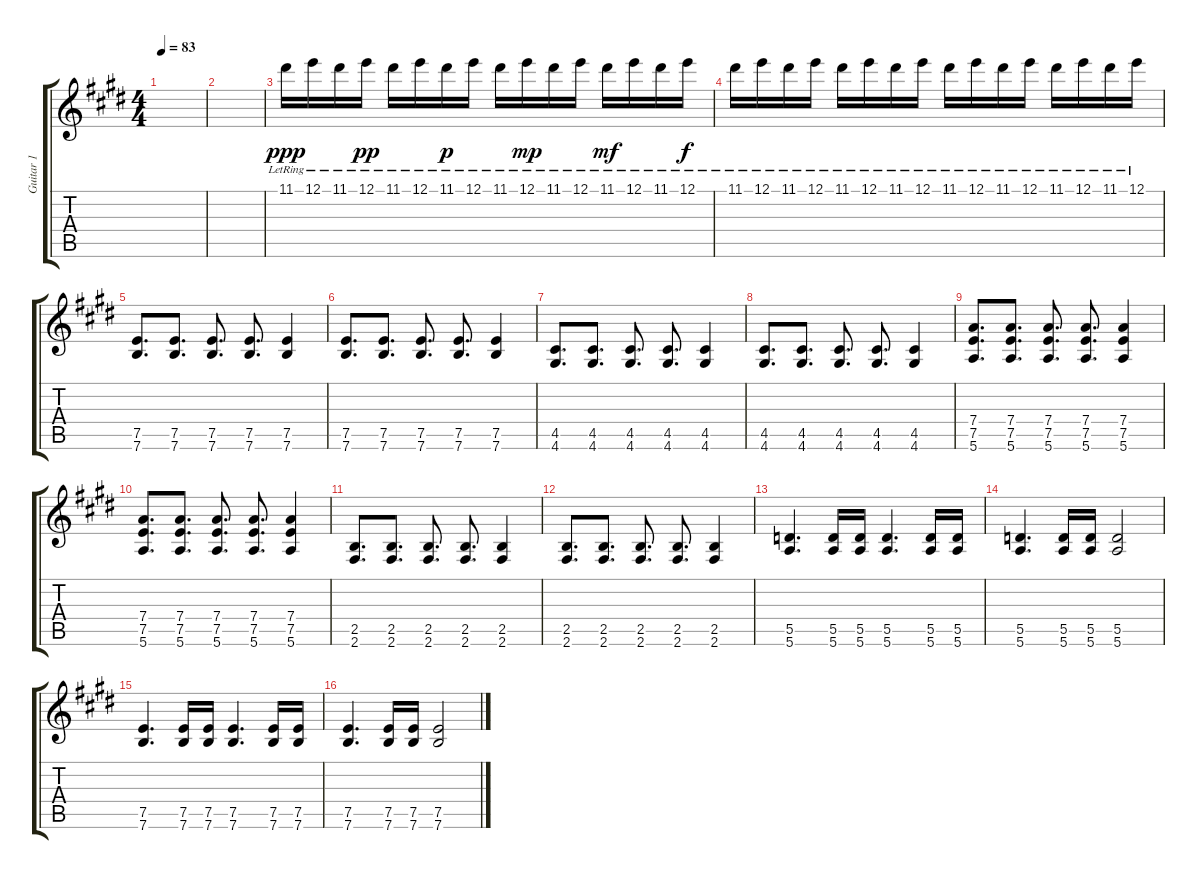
\track ("Guitar 1" "Guitar 1") {instrument distortionguitar}
\staff {score tabs}
\tuning (E4 B3 G3 D3 A2 E2) {hide}
\ts (4 4)
\tempo 83
\clef g2
\ks e
|
|
11.1{lr}.16{dy ppp instrument distortionguitar} 12.1{lr}.16 11.1{lr}.16 12.1{lr}.16{dy pp} 11.1{lr}.16 12.1{lr}.16 11.1{lr}.16{dy p} 12.1{lr}.16 11.1{lr}.16 12.1{lr}.16{dy mp} 11.1{lr}.16 12.1{lr}.16 11.1{lr}.16{dy mf} 12.1{lr}.16 11.1{lr}.16 12.1{lr}.16{dy f} |
11.1{lr}.16 12.1{lr}.16 11.1{lr}.16 12.1{lr}.16 11.1{lr}.16 12.1{lr}.16 11.1{lr}.16 12.1{lr}.16 11.1{lr}.16 12.1{lr}.16 11.1{lr}.16 12.1{lr}.16 11.1{lr}.16 12.1{lr}.16 11.1{lr}.16 12.1{lr}.16 |
(7.5 7.6).8{d instrument distortionguitar} (7.5 7.6).8{d} (7.5 7.6).8{d} (7.5 7.6).8{d} (7.5 7.6).4 |
(7.5 7.6).8{d} (7.5 7.6).8{d} (7.5 7.6).8{d} (7.5 7.6).8{d} (7.5 7.6).4 |
(4.5 4.6).8{d} (4.5 4.6).8{d} (4.5 4.6).8{d} (4.5 4.6).8{d} (4.5 4.6).4 |
(4.5 4.6).8{d} (4.5 4.6).8{d} (4.5 4.6).8{d} (4.5 4.6).8{d} (4.5 4.6).4 |
(7.4 7.5 5.6).8{d} (7.4 7.5 5.6).8{d} (7.4 7.5 5.6).8{d} (7.4 7.5 5.6).8{d} (7.4 7.5 5.6).4 |
(7.4 7.5 5.6).8{d} (7.4 7.5 5.6).8{d} (7.4 7.5 5.6).8{d} (7.4 7.5 5.6).8{d} (7.4 7.5 5.6).4 |
(2.5 2.6).8{d} (2.5 2.6).8{d} (2.5 2.6).8{d} (2.5 2.6).8{d} (2.5 2.6).4 |
(2.5 2.6).8{d} (2.5 2.6).8{d} (2.5 2.6).8{d} (2.5 2.6).8{d} (2.5 2.6).4 |
(5.5 5.6).4{d} (5.5 5.6).16 (5.5 5.6).16 (5.5 5.6).4{d} (5.5 5.6).16 (5.5 5.6).16 |
(5.5 5.6).4{d} (5.5 5.6).16 (5.5 5.6).16 (5.5 5.6).2 |
(7.5 7.6).4{d} (7.5 7.6).16 (7.5 7.6).16 (7.5 7.6).4{d} (7.5 7.6).16 (7.5 7.6).16 |
(7.5 7.6).4{d} (7.5 7.6).16 (7.5 7.6).16 (7.5 7.6).2
